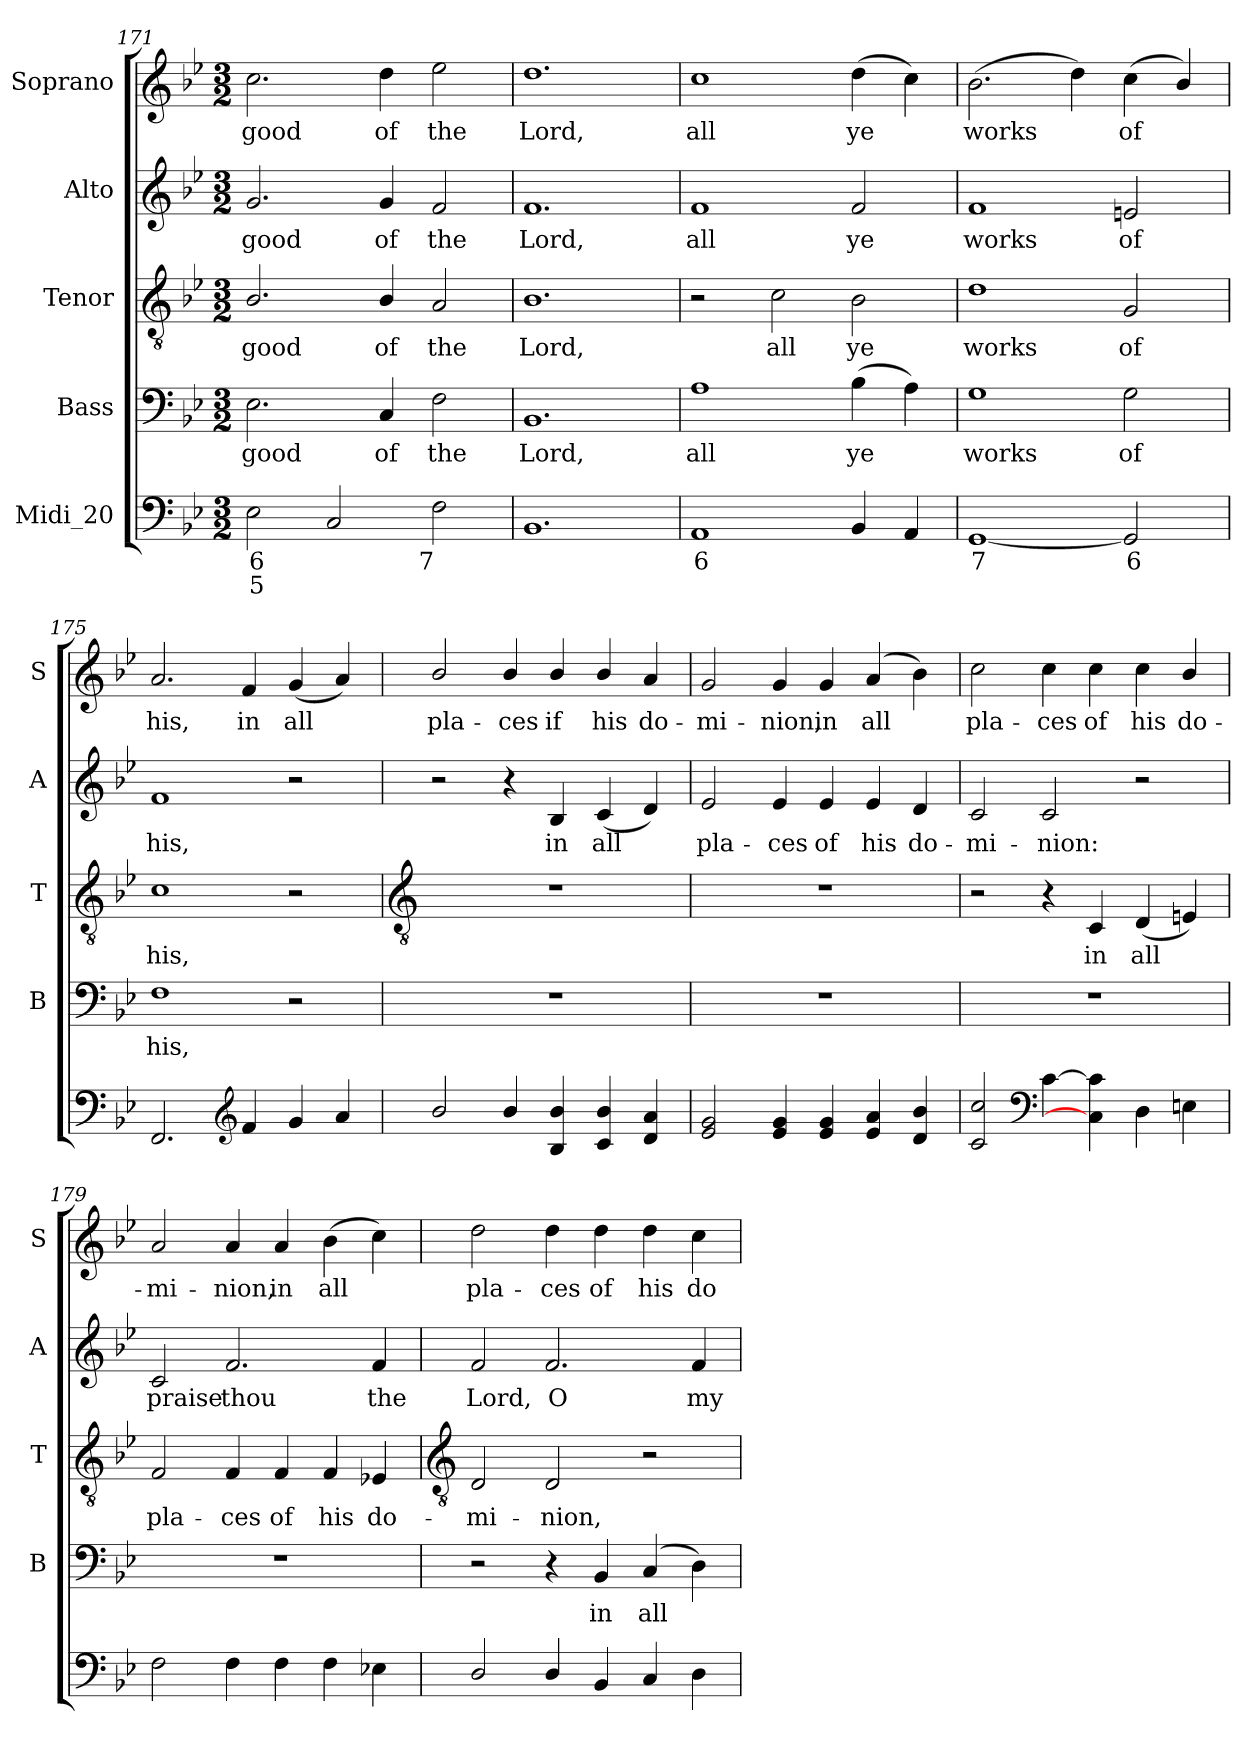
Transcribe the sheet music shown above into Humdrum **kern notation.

**kern	**text	**text	**kern	**text	**kern	**text	**kern	**text	**kern	**text
*part5	*part5	*part5	*part4	*part4	*part3	*part3	*part2	*part2	*part1	*part1
*staff5	*staff5	*staff5	*staff4	*staff4	*staff3	*staff3	*staff2	*staff2	*staff1	*staff1
*I"Midi_20	*	*	*I"Bass	*	*I"Tenor	*	*I"Alto	*	*I"Soprano	*
*	*	*	*I'B	*	*I'T	*	*I'A	*	*I'S	*
*clefF4	*	*	*clefF4	*	*clefGv2	*	*clefG2	*	*clefG2	*
*k[b-e-]	*	*	*k[b-e-]	*	*k[b-e-]	*	*k[b-e-]	*	*k[b-e-]	*
*B-:	*	*	*B-:	*	*B-:	*	*B-:	*	*B-:	*
*M3/2	*	*	*M3/2	*	*M3/2	*	*M3/2	*	*M3/2	*
=171	=171	=171	=171	=171	=171	=171	=171	=171	=171	=171
!	!LO:LY:b	!LO:LY:b	!	!LO:LY:b	!	!LO:LY:b	!	!LO:LY:b	!	!LO:LY:b
2E-	6	5	2.E-	good	2.B-/	good	2.g	good	2.cc	good
2C	.	.	.	.	.	.	.	.	.	.
!	!	!	!	!LO:LY:b	!	!LO:LY:b	!	!LO:LY:b	!	!LO:LY:b
.	.	.	4C	of	4B-/	of	4g	of	4dd	of
!	!LO:LY:b	!	!	!LO:LY:b	!	!LO:LY:b	!	!LO:LY:b	!	!LO:LY:b
2F	7	.	2F	the	2A	the	2f	the	2ee-	the
=172	=172	=172	=172	=172	=172	=172	=172	=172	=172	=172
!	!	!	!	!LO:LY:b	!	!LO:LY:b	!	!LO:LY:b	!	!LO:LY:b
1.BB-	.	.	1.BB-	Lord,	1.B-	Lord,	1.f	Lord,	1.dd	Lord,
=173	=173	=173	=173	=173	=173	=173	=173	=173	=173	=173
!	!LO:LY:b	!	!	!LO:LY:b	!	!	!	!LO:LY:b	!	!LO:LY:b
1AA	6	.	1A	all	2r	.	1f	all	1cc	all
!	!	!	!	!	!	!LO:LY:b	!	!	!	!
.	.	.	.	.	2c	all	.	.	.	.
!	!	!	!	!LO:LY:b	!	!LO:LY:b	!	!LO:LY:b	!	!LO:LY:b
4BB-	.	.	(>4B-	ye	2B-	ye	2f	ye	(>4dd	ye
4AA	.	.	4A)	.	.	.	.	.	4cc)	.
=174	=174	=174	=174	=174	=174	=174	=174	=174	=174	=174
!	!LO:LY:b	!	!	!LO:LY:b	!	!LO:LY:b	!	!LO:LY:b	!	!LO:LY:b
[1GG	7	.	1G	works	1d	works	1f	works	(>2.b-	works
.	.	.	.	.	.	.	.	.	4dd)	.
!	!LO:LY:b	!	!	!LO:LY:b	!	!LO:LY:b	!	!LO:LY:b	!	!LO:LY:b
2GG]	6	.	2G	of	2G	of	2en	of	(<4cc	of
.	.	.	.	.	.	.	.	.	4b-/)	.
=175	=175	=175	=175	=175	=175	=175	=175	=175	=175	=175
!	!	!	!	!LO:LY:b	!	!LO:LY:b	!	!LO:LY:b	!	!LO:LY:b
2.FF	.	.	1F	his,	1c	his,	1f	his,	2.a	his,
*clefG2	*	*	*	*	*	*	*	*	*	*
!	!	!	!	!	!	!	!	!	!	!LO:LY:b
4f	.	.	.	.	.	.	.	.	4f	in
!	!	!	!	!	!	!	!	!	!	!LO:LY:b
4g	.	.	2r	.	2r	.	2r	.	(<4g	all
4a	.	.	.	.	.	.	.	.	4a)	.
!!LO:LB:g=z
=176	=176	=176	=176	=176	=176	=176	=176	=176	=176	=176
*	*	*	*	*	*clefGv2	*	*	*	*	*
!	!	!	!LO:N:vis=1	!	!LO:N:vis=1	!	!	!	!	!LO:LY:b
2b-/	.	.	1.r	.	1.r	.	2r	.	2b-/	pla-
!	!	!	!	!	!	!	!	!	!	!LO:LY:b
4b-/	.	.	.	.	.	.	4r	.	4b-/	-ces
!	!	!	!	!	!	!	!	!LO:LY:b	!	!LO:LY:b
4B- 4b-	.	.	.	.	.	.	4B-	in	4b-/	if
!	!	!	!	!	!	!	!	!LO:LY:b	!	!LO:LY:b
4c 4b-	.	.	.	.	.	.	(<4c	all	4b-/	his
!	!	!	!	!	!	!	!	!	!	!LO:LY:b
4d 4a	.	.	.	.	.	.	4d)	.	4a	do-
=177	=177	=177	=177	=177	=177	=177	=177	=177	=177	=177
!	!	!	!LO:N:vis=1	!	!LO:N:vis=1	!	!	!LO:LY:b	!	!LO:LY:b
2e- 2g	.	.	1.r	.	1.r	.	2e-	pla-	2g	-mi-
!	!	!	!	!	!	!	!	!LO:LY:b	!	!LO:LY:b
4e- 4g	.	.	.	.	.	.	4e-	-ces	4g	-nion,
!	!	!	!	!	!	!	!	!LO:LY:b	!	!LO:LY:b
4e- 4g	.	.	.	.	.	.	4e-	of	4g	in
!	!	!	!	!	!	!	!	!LO:LY:b	!	!LO:LY:b
4e- 4a	.	.	.	.	.	.	4e-	his	(<4a	all
!	!	!	!	!	!	!	!	!LO:LY:b	!	!
4d 4b-	.	.	.	.	.	.	4d	do-	4b-)	.
=178	=178	=178	=178	=178	=178	=178	=178	=178	=178	=178
!	!	!	!LO:N:vis=1	!	!	!	!	!LO:LY:b	!	!LO:LY:b
2c 2cc	.	.	1.r	.	2r	.	2c	-mi-	2cc	pla-
*clefF4	*	*	*	*	*	*	*	*	*	*
!	!	!	!	!	!	!	!	!LO:LY:b	!	!LO:LY:b
[4c	.	.	.	.	4r	.	2c	-nion:	4cc	-ces
!	!	!	!	!	!	!LO:LY:b	!	!	!	!LO:LY:b
4C] 4c]	.	.	.	.	4C	in	.	.	4cc	of
!	!	!	!	!	!	!LO:LY:b	!	!	!	!LO:LY:b
4D	.	.	.	.	(<4D	all	2r	.	4cc	his
!	!	!	!	!	!	!	!	!	!	!LO:LY:b
4En	.	.	.	.	4En)	.	.	.	4b-/	do-
=179	=179	=179	=179	=179	=179	=179	=179	=179	=179	=179
!	!	!	!LO:N:vis=1	!	!	!LO:LY:b	!	!LO:LY:b	!	!LO:LY:b
2F	.	.	1.r	.	2F	pla-	2c	praise	2a	-mi-
!	!	!	!	!	!	!LO:LY:b	!	!LO:LY:b	!	!LO:LY:b
4F	.	.	.	.	4F	-ces	2.f	thou	4a	-nion,
!	!	!	!	!	!	!LO:LY:b	!	!	!	!LO:LY:b
4F	.	.	.	.	4F	of	.	.	4a	in
!	!	!	!	!	!	!LO:LY:b	!	!	!	!LO:LY:b
4F	.	.	.	.	4F	his	.	.	(>4b-	all
!	!	!	!	!	!	!LO:LY:b	!	!LO:LY:b	!	!
4E-X	.	.	.	.	4E-X	do-	4f	the	4cc)	.
!!LO:LB:g=z
=180	=180	=180	=180	=180	=180	=180	=180	=180	=180	=180
*	*	*	*	*	*clefGv2	*	*	*	*	*
!	!	!	!	!	!	!LO:LY:b	!	!LO:LY:b	!	!LO:LY:b
2D/	.	.	2r	.	2D	-mi-	2f	Lord,	2dd	pla-
!	!	!	!	!	!	!LO:LY:b	!	!LO:LY:b	!	!LO:LY:b
4D/	.	.	4r	.	2D	-nion,	2.f	O	4dd	-ces
!	!	!	!	!LO:LY:b	!	!	!	!	!	!LO:LY:b
4BB-	.	.	4BB-	in	.	.	.	.	4dd	of
!	!	!	!	!LO:LY:b	!	!	!	!	!	!LO:LY:b
4C	.	.	(<4C	all	2r	.	.	.	4dd	his
!	!	!	!	!	!	!	!	!LO:LY:b	!	!LO:LY:b
4D	.	.	4D)	.	.	.	4f	my	4cc	do-
=	=	=	=	=	=	=	=	=	=	=
*-	*-	*-	*-	*-	*-	*-	*-	*-	*-	*-
